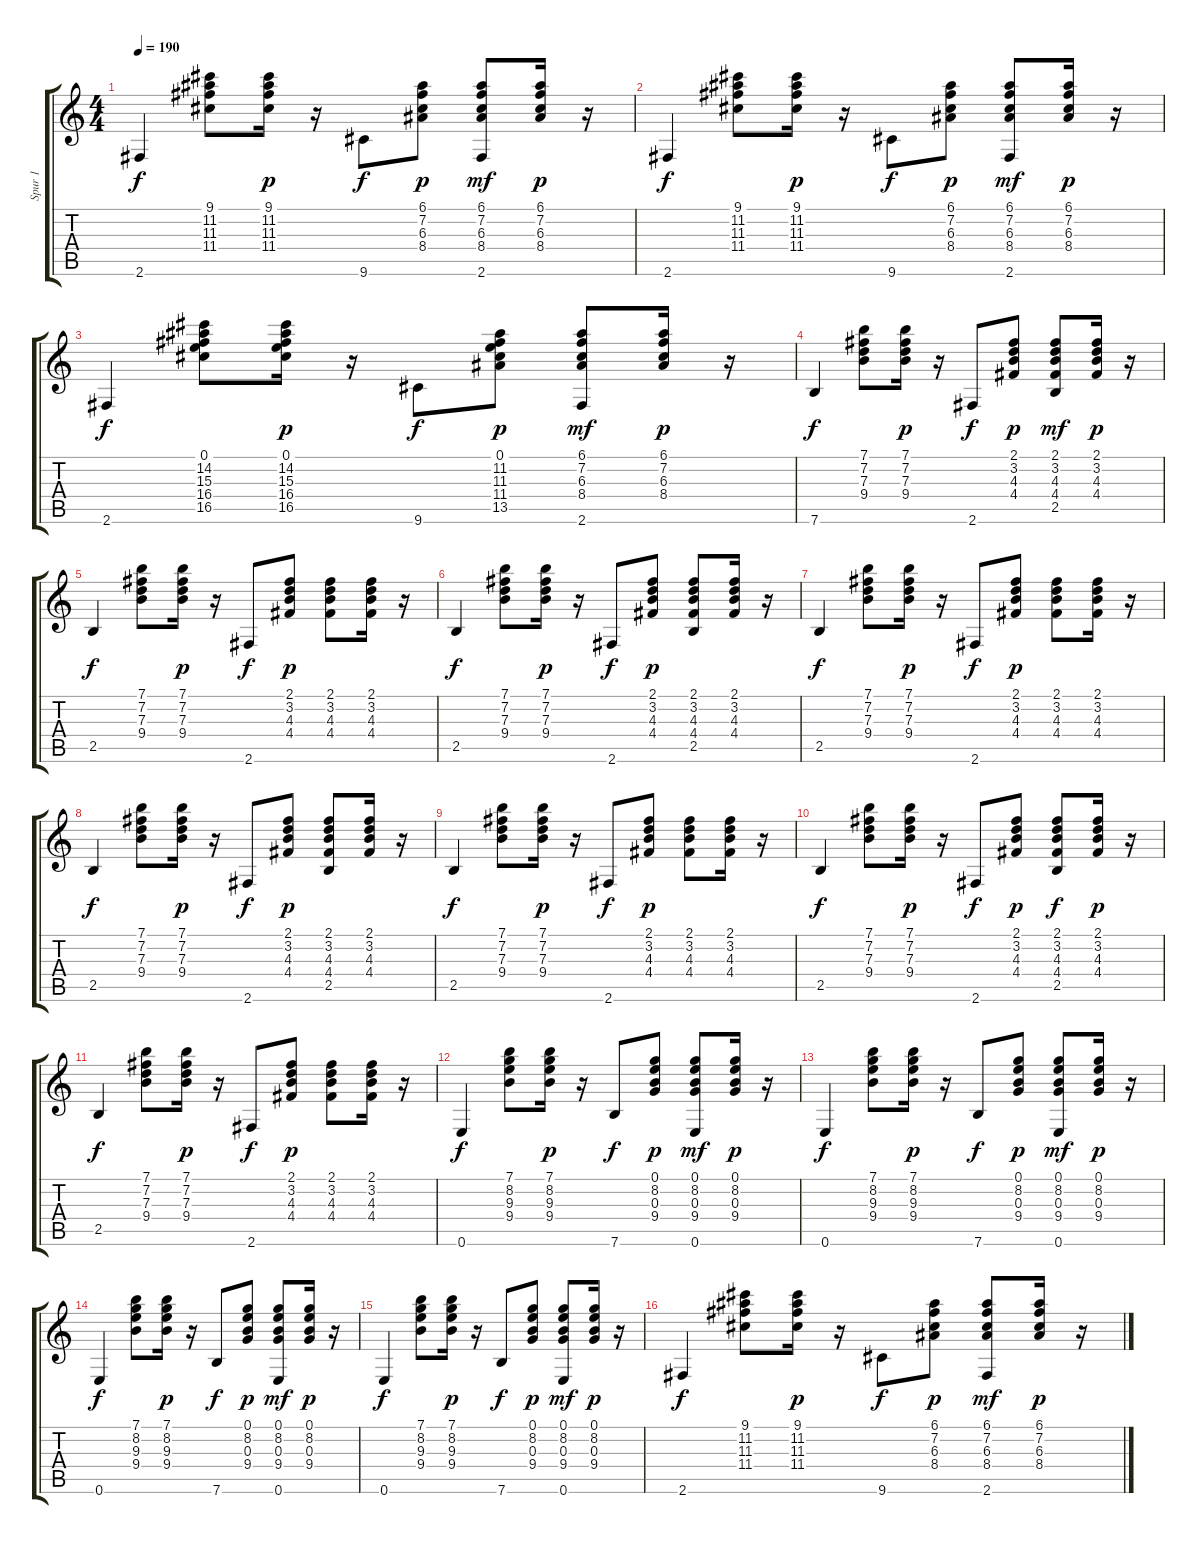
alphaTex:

\track ("Spur 1" "Spur 1") {instrument acousticguitarsteel}
\staff {score tabs}
\tuning (E4 B3 G3 D3 A2 E2) {hide}
\ts (4 4)
\tempo 190
\clef g2
\ks c
2.6.4{dy f} (9.1 11.2 11.3 11.4).8 (9.1 11.2 11.3 11.4).16{dy p} r.16 9.6.8{dy f} (6.1 7.2 6.3 8.4).8{dy p} (6.1 7.2 6.3 8.4 2.6).8{dy mf} (6.1 7.2 6.3 8.4).16{dy p} r.16 |
2.6.4{dy f} (9.1 11.2 11.3 11.4).8 (9.1 11.2 11.3 11.4).16{dy p} r.16 9.6.8{dy f} (6.1 7.2 6.3 8.4).8{dy p} (6.1 7.2 6.3 8.4 2.6).8{dy mf} (6.1 7.2 6.3 8.4).16{dy p} r.16 |
2.6.4{dy f} (0.1 14.2 15.3 16.4 16.5).8 (0.1 14.2 15.3 16.4 16.5).16{dy p} r.16 9.6.8{dy f} (0.1 11.2 11.3 11.4 13.5).8{dy p} (6.1 7.2 6.3 8.4 2.6).8{dy mf} (6.1 7.2 6.3 8.4).16{dy p} r.16 |
7.6.4{dy f} (7.1 7.2 7.3 9.4).8 (7.1 7.2 7.3 9.4).16{dy p} r.16 2.6.8{dy f} (2.1 3.2 4.3 4.4).8{dy p} (2.1 3.2 4.3 4.4 2.5).8{dy mf} (2.1 3.2 4.3 4.4).16{dy p} r.16 |
2.5.4{dy f} (7.1 7.2 7.3 9.4).8 (7.1 7.2 7.3 9.4).16{dy p} r.16 2.6.8{dy f} (2.1 3.2 4.3 4.4).8{dy p} (2.1 3.2 4.3 4.4).8 (2.1 3.2 4.3 4.4).16 r.16 |
2.5.4{dy f} (7.1 7.2 7.3 9.4).8 (7.1 7.2 7.3 9.4).16{dy p} r.16 2.6.8{dy f} (2.1 3.2 4.3 4.4).8{dy p} (2.1 3.2 4.3 4.4 2.5).8 (2.1 3.2 4.3 4.4).16 r.16 |
2.5.4{dy f} (7.1 7.2 7.3 9.4).8 (7.1 7.2 7.3 9.4).16{dy p} r.16 2.6.8{dy f} (2.1 3.2 4.3 4.4).8{dy p} (2.1 3.2 4.3 4.4).8 (2.1 3.2 4.3 4.4).16 r.16 |
2.5.4{dy f} (7.1 7.2 7.3 9.4).8 (7.1 7.2 7.3 9.4).16{dy p} r.16 2.6.8{dy f} (2.1 3.2 4.3 4.4).8{dy p} (2.1 3.2 4.3 4.4 2.5).8 (2.1 3.2 4.3 4.4).16 r.16 |
2.5.4{dy f} (7.1 7.2 7.3 9.4).8 (7.1 7.2 7.3 9.4).16{dy p} r.16 2.6.8{dy f} (2.1 3.2 4.3 4.4).8{dy p} (2.1 3.2 4.3 4.4).8 (2.1 3.2 4.3 4.4).16 r.16 |
2.5.4{dy f} (7.1 7.2 7.3 9.4).8 (7.1 7.2 7.3 9.4).16{dy p} r.16 2.6.8{dy f} (2.1 3.2 4.3 4.4).8{dy p} (2.1 3.2 4.3 4.4 2.5).8{dy f} (2.1 3.2 4.3 4.4).16{dy p} r.16 |
2.5.4{dy f} (7.1 7.2 7.3 9.4).8 (7.1 7.2 7.3 9.4).16{dy p} r.16 2.6.8{dy f} (2.1 3.2 4.3 4.4).8{dy p} (2.1 3.2 4.3 4.4).8 (2.1 3.2 4.3 4.4).16 r.16 |
0.6.4{dy f} (7.1 8.2 9.3 9.4).8 (7.1 8.2 9.3 9.4).16{dy p} r.16 7.6.8{dy f} (0.1 8.2 0.3 9.4).8{dy p} (0.1 8.2 0.3 9.4 0.6).8{dy mf} (0.1 8.2 0.3 9.4).16{dy p} r.16 |
0.6.4{dy f} (7.1 8.2 9.3 9.4).8 (7.1 8.2 9.3 9.4).16{dy p} r.16 7.6.8{dy f} (0.1 8.2 0.3 9.4).8{dy p} (0.1 8.2 0.3 9.4 0.6).8{dy mf} (0.1 8.2 0.3 9.4).16{dy p} r.16 |
0.6.4{dy f} (7.1 8.2 9.3 9.4).8 (7.1 8.2 9.3 9.4).16{dy p} r.16 7.6.8{dy f} (0.1 8.2 0.3 9.4).8{dy p} (0.1 8.2 0.3 9.4 0.6).8{dy mf} (0.1 8.2 0.3 9.4).16{dy p} r.16 |
0.6.4{dy f} (7.1 8.2 9.3 9.4).8 (7.1 8.2 9.3 9.4).16{dy p} r.16 7.6.8{dy f} (0.1 8.2 0.3 9.4).8{dy p} (0.1 8.2 0.3 9.4 0.6).8{dy mf} (0.1 8.2 0.3 9.4).16{dy p} r.16 |
2.6.4{dy f} (9.1 11.2 11.3 11.4).8 (9.1 11.2 11.3 11.4).16{dy p} r.16 9.6.8{dy f} (6.1 7.2 6.3 8.4).8{dy p} (6.1 7.2 6.3 8.4 2.6).8{dy mf} (6.1 7.2 6.3 8.4).16{dy p} r.16
